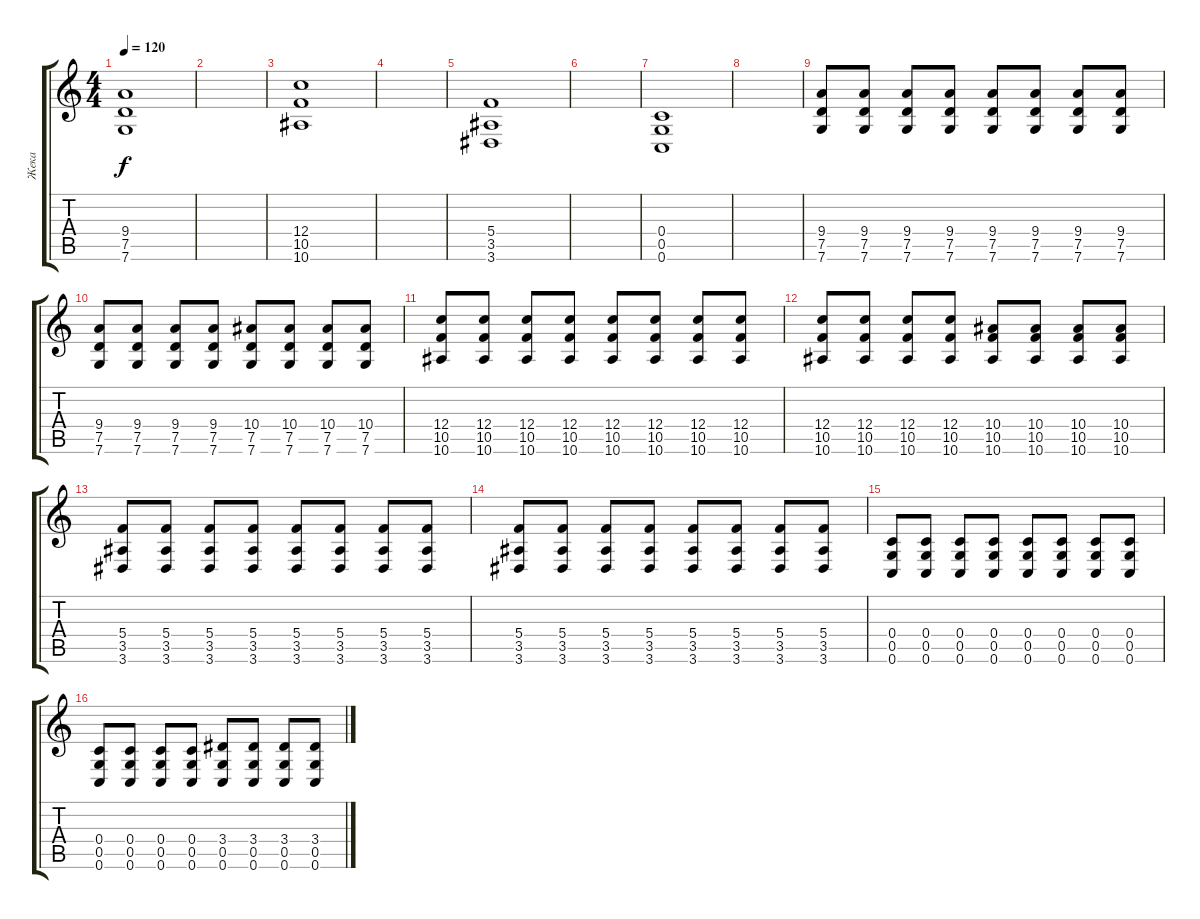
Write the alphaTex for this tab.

\track ("Жека" "Жека") {instrument overdrivenguitar}
\staff {score tabs}
\tuning (D4 A3 F3 C3 G2 C2) {hide}
\ts (4 4)
\tempo 120
\clef g2
\ks c
(9.4 7.5 7.6).1{dy f} |
|
(12.4 10.5 10.6).1 |
|
(5.4 3.5 3.6).1 |
|
(0.4 0.5 0.6).1 |
|
(9.4 7.5 7.6).8 (9.4 7.5 7.6).8 (9.4 7.5 7.6).8 (9.4 7.5 7.6).8 (9.4 7.5 7.6).8 (9.4 7.5 7.6).8 (9.4 7.5 7.6).8 (9.4 7.5 7.6).8 |
(9.4 7.5 7.6).8 (9.4 7.5 7.6).8 (9.4 7.5 7.6).8 (9.4 7.5 7.6).8 (10.4 7.5 7.6).8 (10.4 7.5 7.6).8 (10.4 7.5 7.6).8 (10.4 7.5 7.6).8 |
(12.4 10.5 10.6).8 (12.4 10.5 10.6).8 (12.4 10.5 10.6).8 (12.4 10.5 10.6).8 (12.4 10.5 10.6).8 (12.4 10.5 10.6).8 (12.4 10.5 10.6).8 (12.4 10.5 10.6).8 |
(12.4 10.5 10.6).8 (12.4 10.5 10.6).8 (12.4 10.5 10.6).8 (12.4 10.5 10.6).8 (10.4 10.5 10.6).8 (10.4 10.5 10.6).8 (10.4 10.5 10.6).8 (10.4 10.5 10.6).8 |
(5.4 3.5 3.6).8 (5.4 3.5 3.6).8 (5.4 3.5 3.6).8 (5.4 3.5 3.6).8 (5.4 3.5 3.6).8 (5.4 3.5 3.6).8 (5.4 3.5 3.6).8 (5.4 3.5 3.6).8 |
(5.4 3.5 3.6).8 (5.4 3.5 3.6).8 (5.4 3.5 3.6).8 (5.4 3.5 3.6).8 (5.4 3.5 3.6).8 (5.4 3.5 3.6).8 (5.4 3.5 3.6).8 (5.4 3.5 3.6).8 |
(0.4 0.5 0.6).8 (0.4 0.5 0.6).8 (0.4 0.5 0.6).8 (0.4 0.5 0.6).8 (0.4 0.5 0.6).8 (0.4 0.5 0.6).8 (0.4 0.5 0.6).8 (0.4 0.5 0.6).8 |
(0.4 0.5 0.6).8 (0.4 0.5 0.6).8 (0.4 0.5 0.6).8 (0.4 0.5 0.6).8 (3.4 0.5 0.6).8 (3.4 0.5 0.6).8 (3.4 0.5 0.6).8 (3.4 0.5 0.6).8
